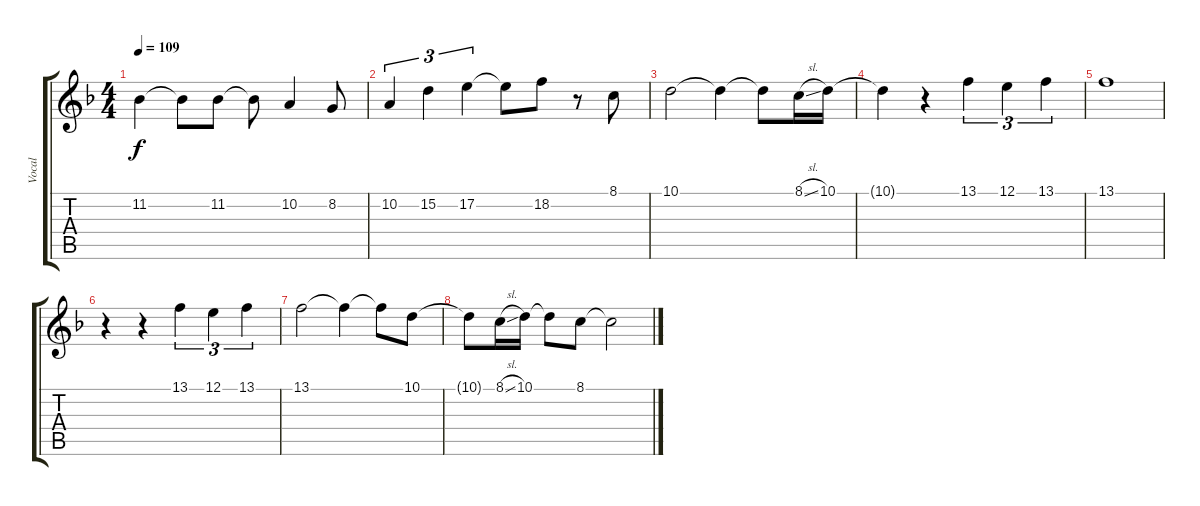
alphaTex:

\track ("Vocal" "Vocal") {instrument mutedtrumpet}
\staff {score tabs}
\tuning (E4 B3 G3 D3 A2 E2) {hide}
\ts (4 4)
\tempo 109
\clef g2
\ks f
11.2.4{dy f} 11.2{t}.8 11.2.8 11.2{t}.8 10.2.4 8.2.8 |
10.2.4{tu (3 2)} 15.2.4{tu (3 2)} 17.2.4{tu (3 2)} 17.2{t}.8 18.2.8 r.8 8.1.8 |
10.1.2 10.1{t}.4 10.1{t}.8 8.1{sl}.16 10.1.16 |
10.1{t}.4 r.4 13.1.4{tu (3 2)} 12.1.4{tu (3 2)} 13.1.4{tu (3 2)} |
13.1.1 |
r.4 r.4 13.1.4{tu (3 2)} 12.1.4{tu (3 2)} 13.1.4{tu (3 2)} |
13.1.2 13.1{t}.4 13.1{t}.8 10.1.8 |
10.1{t}.8 8.1{sl}.16 10.1.16 10.1{t}.8 8.1.8 8.1{t}.2
